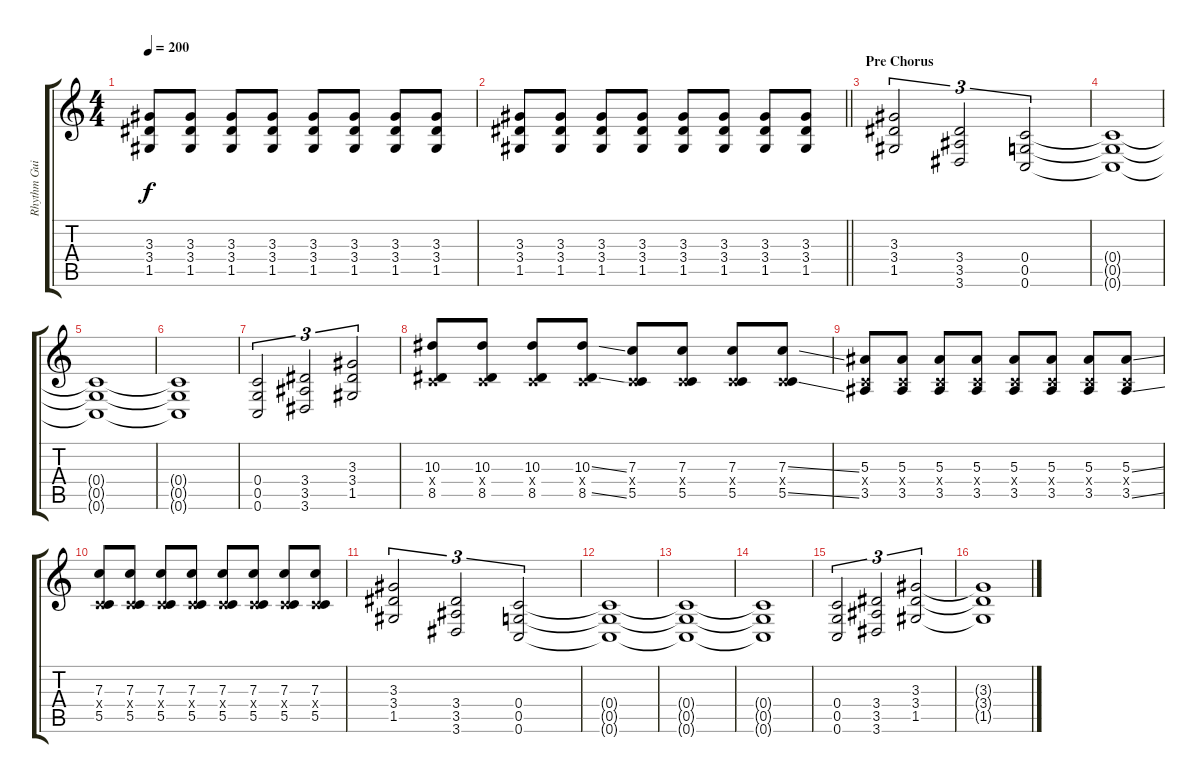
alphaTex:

\track ("Rhythm Guitar" "Rhythm Gui") {instrument distortionguitar}
\staff {score tabs}
\tuning (D4 A3 F3 C3 G2 C2) {hide}
\ts (4 4)
\tempo 200
\clef g2
\ks c
(3.3 3.4 1.5).8{dy f} (3.3 3.4 1.5).8 (3.3 3.4 1.5).8 (3.3 3.4 1.5).8 (3.3 3.4 1.5).8 (3.3 3.4 1.5).8 (3.3 3.4 1.5).8 (3.3 3.4 1.5).8 |
\barLineRight lightlight
(3.3 3.4 1.5).8 (3.3 3.4 1.5).8 (3.3 3.4 1.5).8 (3.3 3.4 1.5).8 (3.3 3.4 1.5).8 (3.3 3.4 1.5).8 (3.3 3.4 1.5).8 (3.3 3.4 1.5).8 |
\section ("" "Pre Chorus")
(3.3 3.4 1.5).2{tu (3 2)} (3.4 3.5 3.6).2{tu (3 2)} (0.4 0.5 0.6).2{tu (3 2)} |
(0.4{t} 0.5{t} 0.6{t}).1 |
(0.4{t} 0.5{t} 0.6{t}).1 |
(0.4{t} 0.5{t} 0.6{t}).1 |
(0.4 0.5 0.6).2{tu (3 2)} (3.4 3.5 3.6).2{tu (3 2)} (3.3 3.4 1.5).2{tu (3 2)} |
(10.3 0.4{x} 8.5).8 (10.3 0.4{x} 8.5).8 (10.3 0.4{x} 8.5).8 (10.3{ss} 0.4{x} 8.5{ss}).8 (7.3 0.4{x} 5.5).8 (7.3 0.4{x} 5.5).8 (7.3 0.4{x} 5.5).8 (7.3{ss} 0.4{x} 5.5{ss}).8 |
(5.3 0.4{x} 3.5).8 (5.3 0.4{x} 3.5).8 (5.3 0.4{x} 3.5).8 (5.3 0.4{x} 3.5).8 (5.3 0.4{x} 3.5).8 (5.3 0.4{x} 3.5).8 (5.3 0.4{x} 3.5).8 (5.3{ss} 0.4{x} 3.5{ss}).8 |
(7.3 0.4{x} 5.5).8 (7.3 0.4{x} 5.5).8 (7.3 0.4{x} 5.5).8 (7.3 0.4{x} 5.5).8 (7.3 0.4{x} 5.5).8 (7.3 0.4{x} 5.5).8 (7.3 0.4{x} 5.5).8 (7.3 0.4{x} 5.5).8 |
(3.3 3.4 1.5).2{tu (3 2)} (3.4 3.5 3.6).2{tu (3 2)} (0.4 0.5 0.6).2{tu (3 2)} |
(0.4{t} 0.5{t} 0.6{t}).1 |
(0.4{t} 0.5{t} 0.6{t}).1 |
(0.4{t} 0.5{t} 0.6{t}).1 |
(0.4 0.5 0.6).2{tu (3 2)} (3.4 3.5 3.6).2{tu (3 2)} (3.3 3.4 1.5).2{tu (3 2)} |
(3.3{t} 3.4{t} 1.5{t}).1
